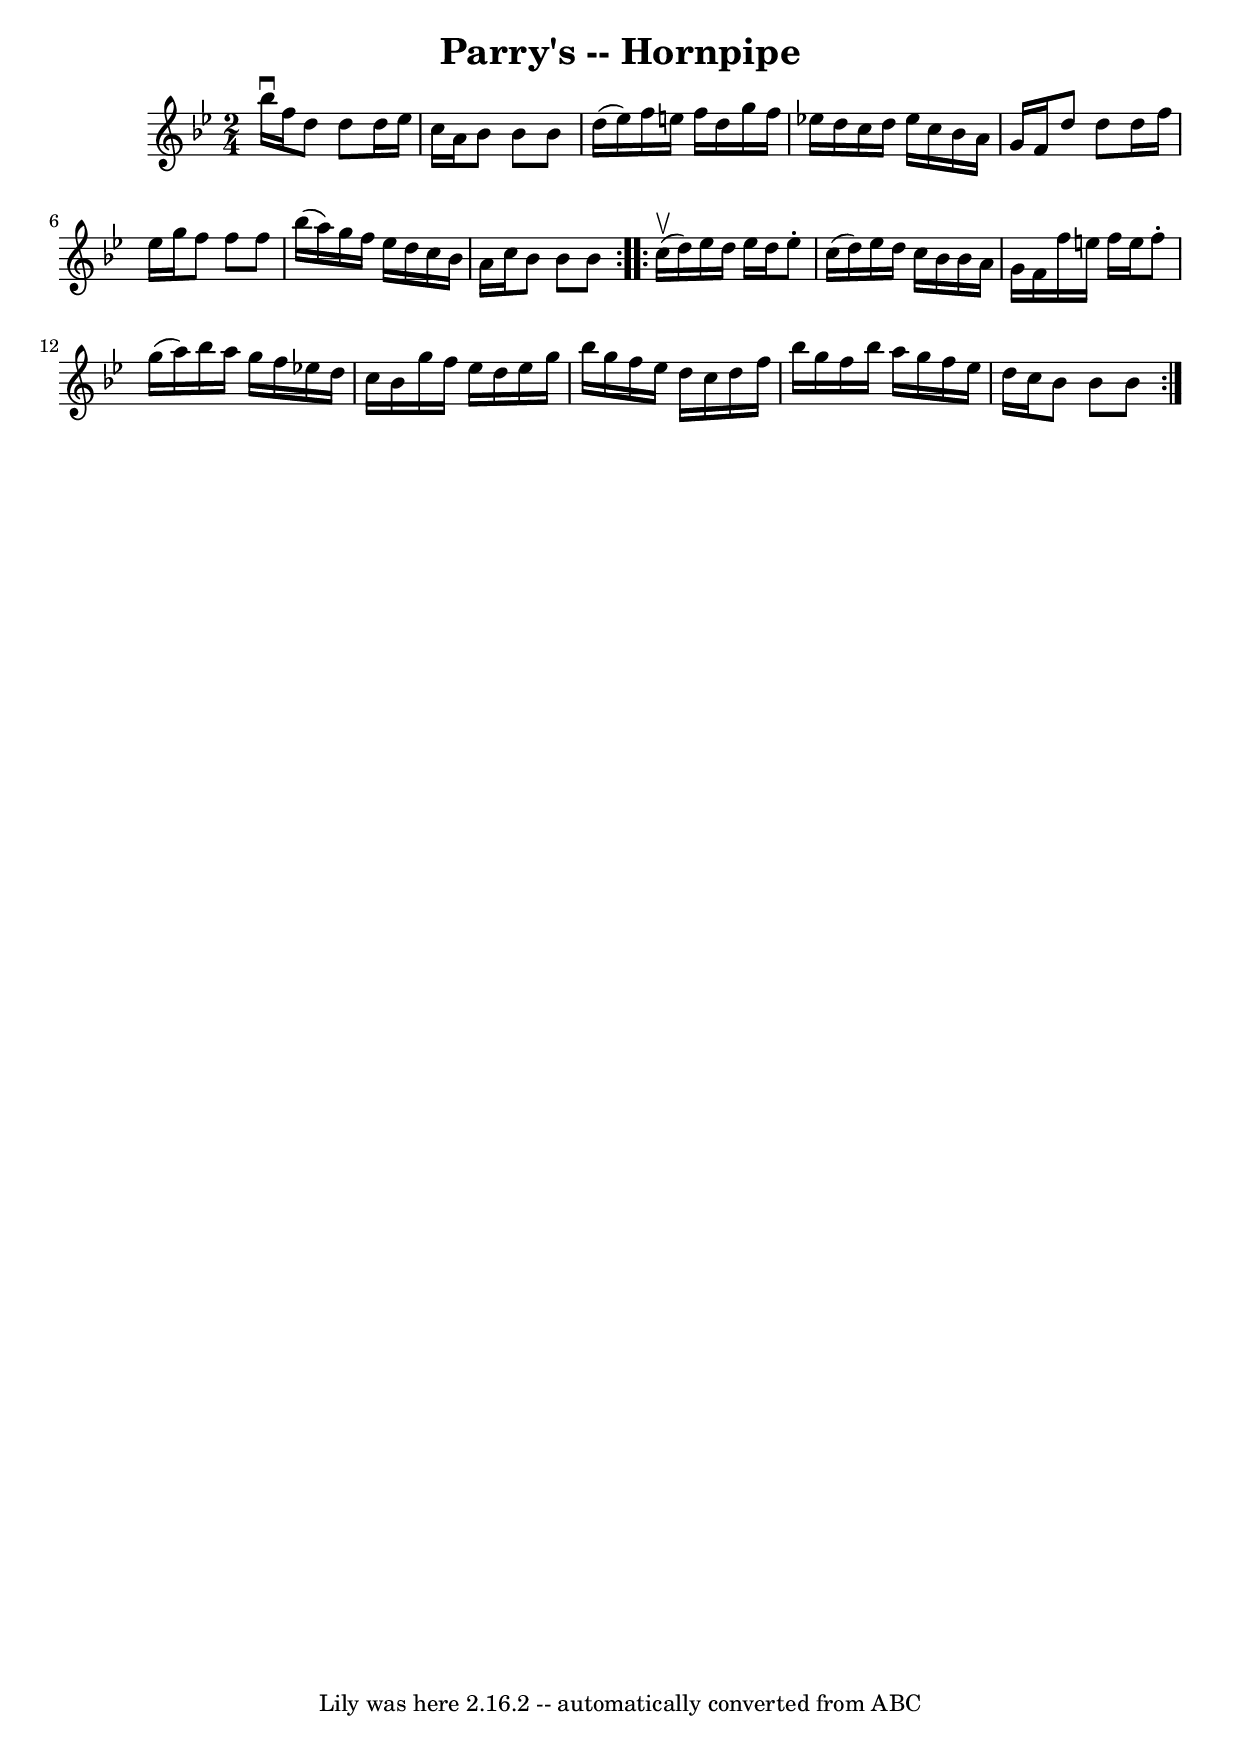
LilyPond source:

\version "2.7.40"
\include "Mammoth.ily"
\header {
	%% book = "Cole's 1000 Fiddle Tunes"
	crossRefNumber = "1"
	footnotes = ""
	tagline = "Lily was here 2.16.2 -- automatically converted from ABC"
	title = "Parry's -- Hornpipe"
}
voicedefault =  {


\repeat volta 2 {
\time 2/4 
\key bes \major bes''16^\downbow f''16  |
 d''8 d''8  
 d''16 ees''16 c''16 a'16  |
 bes'8 bes'8 bes'8    
d''16 (ees''16) |
 f''16 e''16 f''16 d''16 g''16    
f''16 ees''!16 d''16  |
 c''16 d''16 ees''16 c''16    
bes'16 a'16 g'16 f'16  |
 d''8 d''8 d''16 f''16    
ees''16 g''16  |
 f''8 f''8 f''8 bes''16 (a''16) 
|
 g''16 f''16 ees''16 d''16 c''16 bes'16 a'16    
c''16  |
 bes'8 bes'8 bes'8  }     \repeat volta 2 { c''16 
(^\upbow d''16) |
 ees''16 d''16 ees''16 d''16 ees''8 
-. c''16 (d''16) |
 ees''16 d''16 c''16 bes'16    
bes'16 a'16 g'16 f'16  |
 f''16 e''16 f''16 e''16    
f''8 -. g''16 (a''16) |
 bes''16 a''16 g''16 f''16    
ees''!16 d''16 c''16 bes'16  |
 g''16 f''16 ees''16    
d''16 ees''16 g''16 bes''16 g''16  |
 f''16 ees''16    
d''16 c''16 d''16 f''16 bes''16 g''16  |
 f''16    
bes''16 a''16 g''16 f''16 ees''16 d''16 c''16  |
   
bes'8 bes'8 bes'8  }   
}

\score{
    <<

	\context Staff="default"
	{
	    \voicedefault 
	}

    >>
	\layout {
	}
	\midi {}
}
